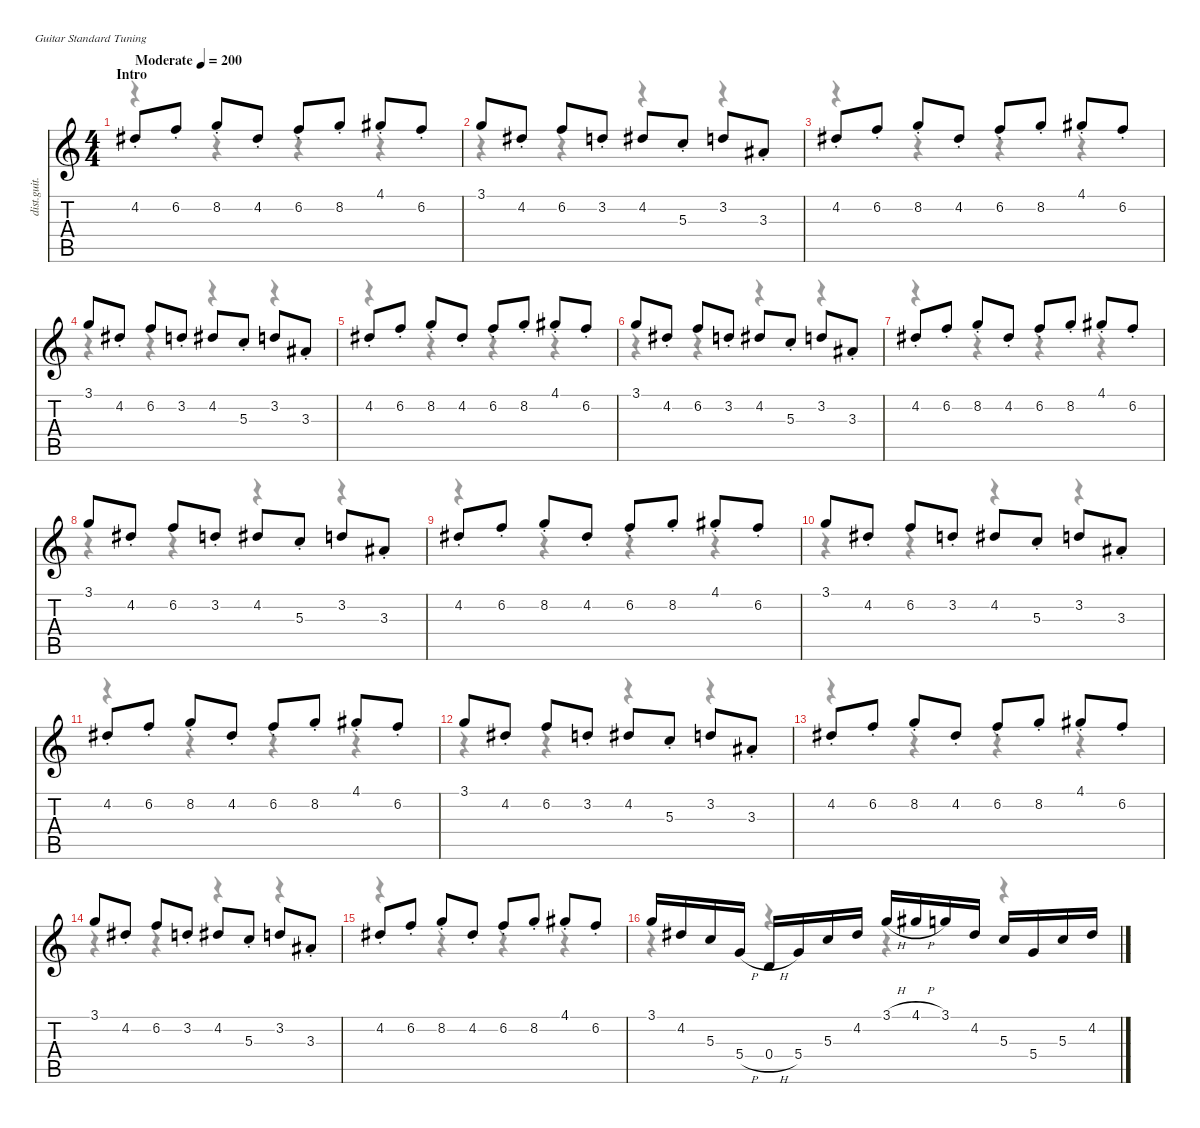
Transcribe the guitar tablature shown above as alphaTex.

\defaultSystemsLayout 4
\hideDynamics
\bracketExtendMode nobrackets
\otherSystemsTrackNameOrientation horizontal
\track ("Sam Totman (Lead Guitar)" "dist.guit.") {instrument distortionguitar}
\staff {score tabs}
\tuning (E4 B3 G3 D3 A2 E2)
\voice
\ts (4 4)
\beaming (8 2 2 2 2)
\section ("" "Intro")
\tempo (200 "Moderate")
\clef g2
\ks c
4.2{st acc #}.8{dy f instrument distortionguitar beam Up} 6.2{st}.8{beam Up} 8.2{st}.8{beam Up} 4.2{st acc #}.8{beam Up} 6.2{st}.8{beam Up} 8.2{st}.8{beam Up} 4.1{st acc #}.8{beam Up} 6.2{st}.8{beam Up} |
3.1.8{beam Up} 4.2{st acc #}.8{beam Up} 6.2.8{beam Up} 3.2{st}.8{beam Up} 4.2{acc #}.8{beam Up} 5.3{st}.8{beam Up} 3.2.8{beam Up} 3.3{st acc #}.8{beam Up} |
4.2{st acc #}.8{beam Up} 6.2{st}.8{beam Up} 8.2{st}.8{beam Up} 4.2{st acc #}.8{beam Up} 6.2{st}.8{beam Up} 8.2{st}.8{beam Up} 4.1{st acc #}.8{beam Up} 6.2{st}.8{beam Up} |
3.1.8{beam Up} 4.2{st acc #}.8{beam Up} 6.2.8{beam Up} 3.2{st}.8{beam Up} 4.2{acc #}.8{beam Up} 5.3{st}.8{beam Up} 3.2.8{beam Up} 3.3{st acc #}.8{beam Up} |
4.2{st acc #}.8{beam Up} 6.2{st}.8{beam Up} 8.2{st}.8{beam Up} 4.2{st acc #}.8{beam Up} 6.2{st}.8{beam Up} 8.2{st}.8{beam Up} 4.1{st acc #}.8{beam Up} 6.2{st}.8{beam Up} |
3.1.8{beam Up} 4.2{st acc #}.8{beam Up} 6.2.8{beam Up} 3.2{st}.8{beam Up} 4.2{acc #}.8{beam Up} 5.3{st}.8{beam Up} 3.2.8{beam Up} 3.3{st acc #}.8{beam Up} |
4.2{st acc #}.8{beam Up} 6.2{st}.8{beam Up} 8.2{st}.8{beam Up} 4.2{st acc #}.8{beam Up} 6.2{st}.8{beam Up} 8.2{st}.8{beam Up} 4.1{st acc #}.8{beam Up} 6.2{st}.8{beam Up} |
3.1.8{beam Up} 4.2{st acc #}.8{beam Up} 6.2.8{beam Up} 3.2{st}.8{beam Up} 4.2{acc #}.8{beam Up} 5.3{st}.8{beam Up} 3.2.8{beam Up} 3.3{st acc #}.8{beam Up} |
4.2{st acc #}.8{beam Up} 6.2{st}.8{beam Up} 8.2{st}.8{beam Up} 4.2{st acc #}.8{beam Up} 6.2{st}.8{beam Up} 8.2{st}.8{beam Up} 4.1{st acc #}.8{beam Up} 6.2{st}.8{beam Up} |
3.1.8{beam Up} 4.2{st acc #}.8{beam Up} 6.2.8{beam Up} 3.2{st}.8{beam Up} 4.2{acc #}.8{beam Up} 5.3{st}.8{beam Up} 3.2.8{beam Up} 3.3{st acc #}.8{beam Up} |
4.2{st acc #}.8{beam Up} 6.2{st}.8{beam Up} 8.2{st}.8{beam Up} 4.2{st acc #}.8{beam Up} 6.2{st}.8{beam Up} 8.2{st}.8{beam Up} 4.1{st acc #}.8{beam Up} 6.2{st}.8{beam Up} |
3.1.8{beam Up} 4.2{st acc #}.8{beam Up} 6.2.8{beam Up} 3.2{st}.8{beam Up} 4.2{acc #}.8{beam Up} 5.3{st}.8{beam Up} 3.2.8{beam Up} 3.3{st acc #}.8{beam Up} |
4.2{st acc #}.8{beam Up} 6.2{st}.8{beam Up} 8.2{st}.8{beam Up} 4.2{st acc #}.8{beam Up} 6.2{st}.8{beam Up} 8.2{st}.8{beam Up} 4.1{st acc #}.8{beam Up} 6.2{st}.8{beam Up} |
3.1.8{beam Up} 4.2{st acc #}.8{beam Up} 6.2.8{beam Up} 3.2{st}.8{beam Up} 4.2{acc #}.8{beam Up} 5.3{st}.8{beam Up} 3.2.8{beam Up} 3.3{st acc #}.8{beam Up} |
4.2{st acc #}.8{beam Up} 6.2{st}.8{beam Up} 8.2{st}.8{beam Up} 4.2{st acc #}.8{beam Up} 6.2{st}.8{beam Up} 8.2{st}.8{beam Up} 4.1{st acc #}.8{beam Up} 6.2{st}.8{beam Up} |
3.1.16{dy mf beam Up} 4.2{acc #}.16{beam Up} 5.3.16{beam Up} 5.4{h}.16{beam Up} 0.4{h}.16{beam Up} 5.4.16{beam Up} 5.3.16{beam Up} 4.2{acc #}.16{beam Up} 3.1{h}.16{beam Up} 4.1{h acc #}.16{beam Up} 3.1.16{beam Up} 4.2{acc #}.16{beam Up} 5.3.16{beam Up} 5.4.16{beam Up} 5.3.16{beam Up} 4.2{acc #}.16{beam Up}
\voice
\clef g2
\ottava regular
\simile none
\ks c
r.4{dy mf beam Down} r.4{beam Down} r.4{beam Down} r.4{beam Down} |
r.4{beam Down} r.4{beam Down} r.4{beam Down} r.4{beam Down} |
r.4{beam Down} r.4{beam Down} r.4{beam Down} r.4{beam Down} |
r.4{beam Down} r.4{beam Down} r.4{beam Down} r.4{beam Down} |
r.4{beam Down} r.4{beam Down} r.4{beam Down} r.4{beam Down} |
r.4{beam Down} r.4{beam Down} r.4{beam Down} r.4{beam Down} |
r.4{beam Down} r.4{beam Down} r.4{beam Down} r.4{beam Down} |
r.4{beam Down} r.4{beam Down} r.4{beam Down} r.4{beam Down} |
r.4{beam Down} r.4{beam Down} r.4{beam Down} r.4{beam Down} |
r.4{beam Down} r.4{beam Down} r.4{beam Down} r.4{beam Down} |
r.4{beam Down} r.4{beam Down} r.4{beam Down} r.4{beam Down} |
r.4{beam Down} r.4{beam Down} r.4{beam Down} r.4{beam Down} |
r.4{beam Down} r.4{beam Down} r.4{beam Down} r.4{beam Down} |
r.4{beam Down} r.4{beam Down} r.4{beam Down} r.4{beam Down} |
r.4{beam Down} r.4{beam Down} r.4{beam Down} r.4{beam Down} |
r.4{beam Down} r.4{beam Down} r.4{beam Down} r.4{beam Down}
